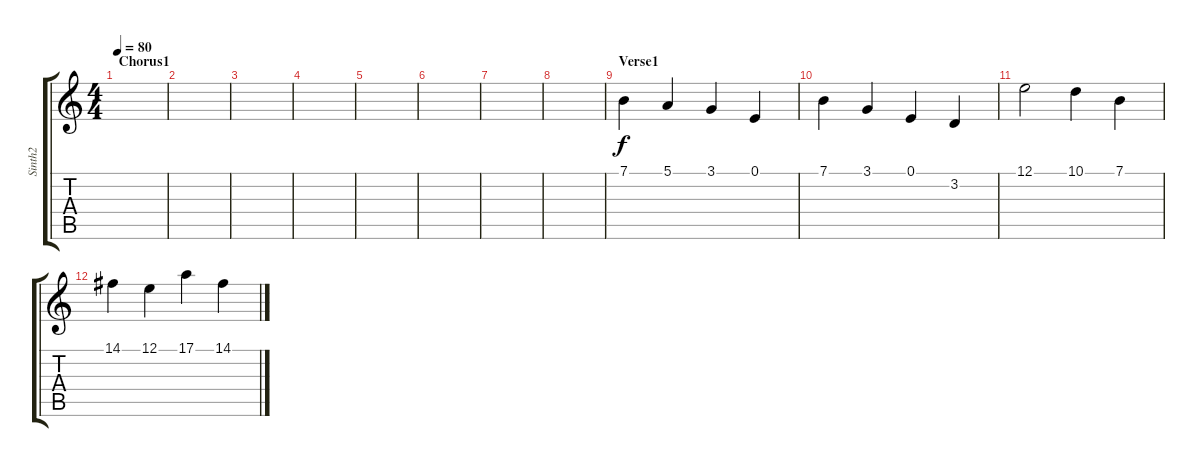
\track ("Sinth2" "Sinth2") {instrument harpsichord}
\staff {score tabs}
\tuning (E4 B3 G3 D3 A2 E2) {hide}
\ts (4 4)
\section ("" "Chorus1")
\tempo 80
\clef g2
\ks c
|
|
|
|
|
|
|
|
\section ("" "Verse1")
7.1.4 5.1.4 3.1.4 0.1.4 |
7.1.4 3.1.4 0.1.4 3.2.4 |
12.1.2 10.1.4 7.1.4 |
14.1.4 12.1.4 17.1.4 14.1.4
